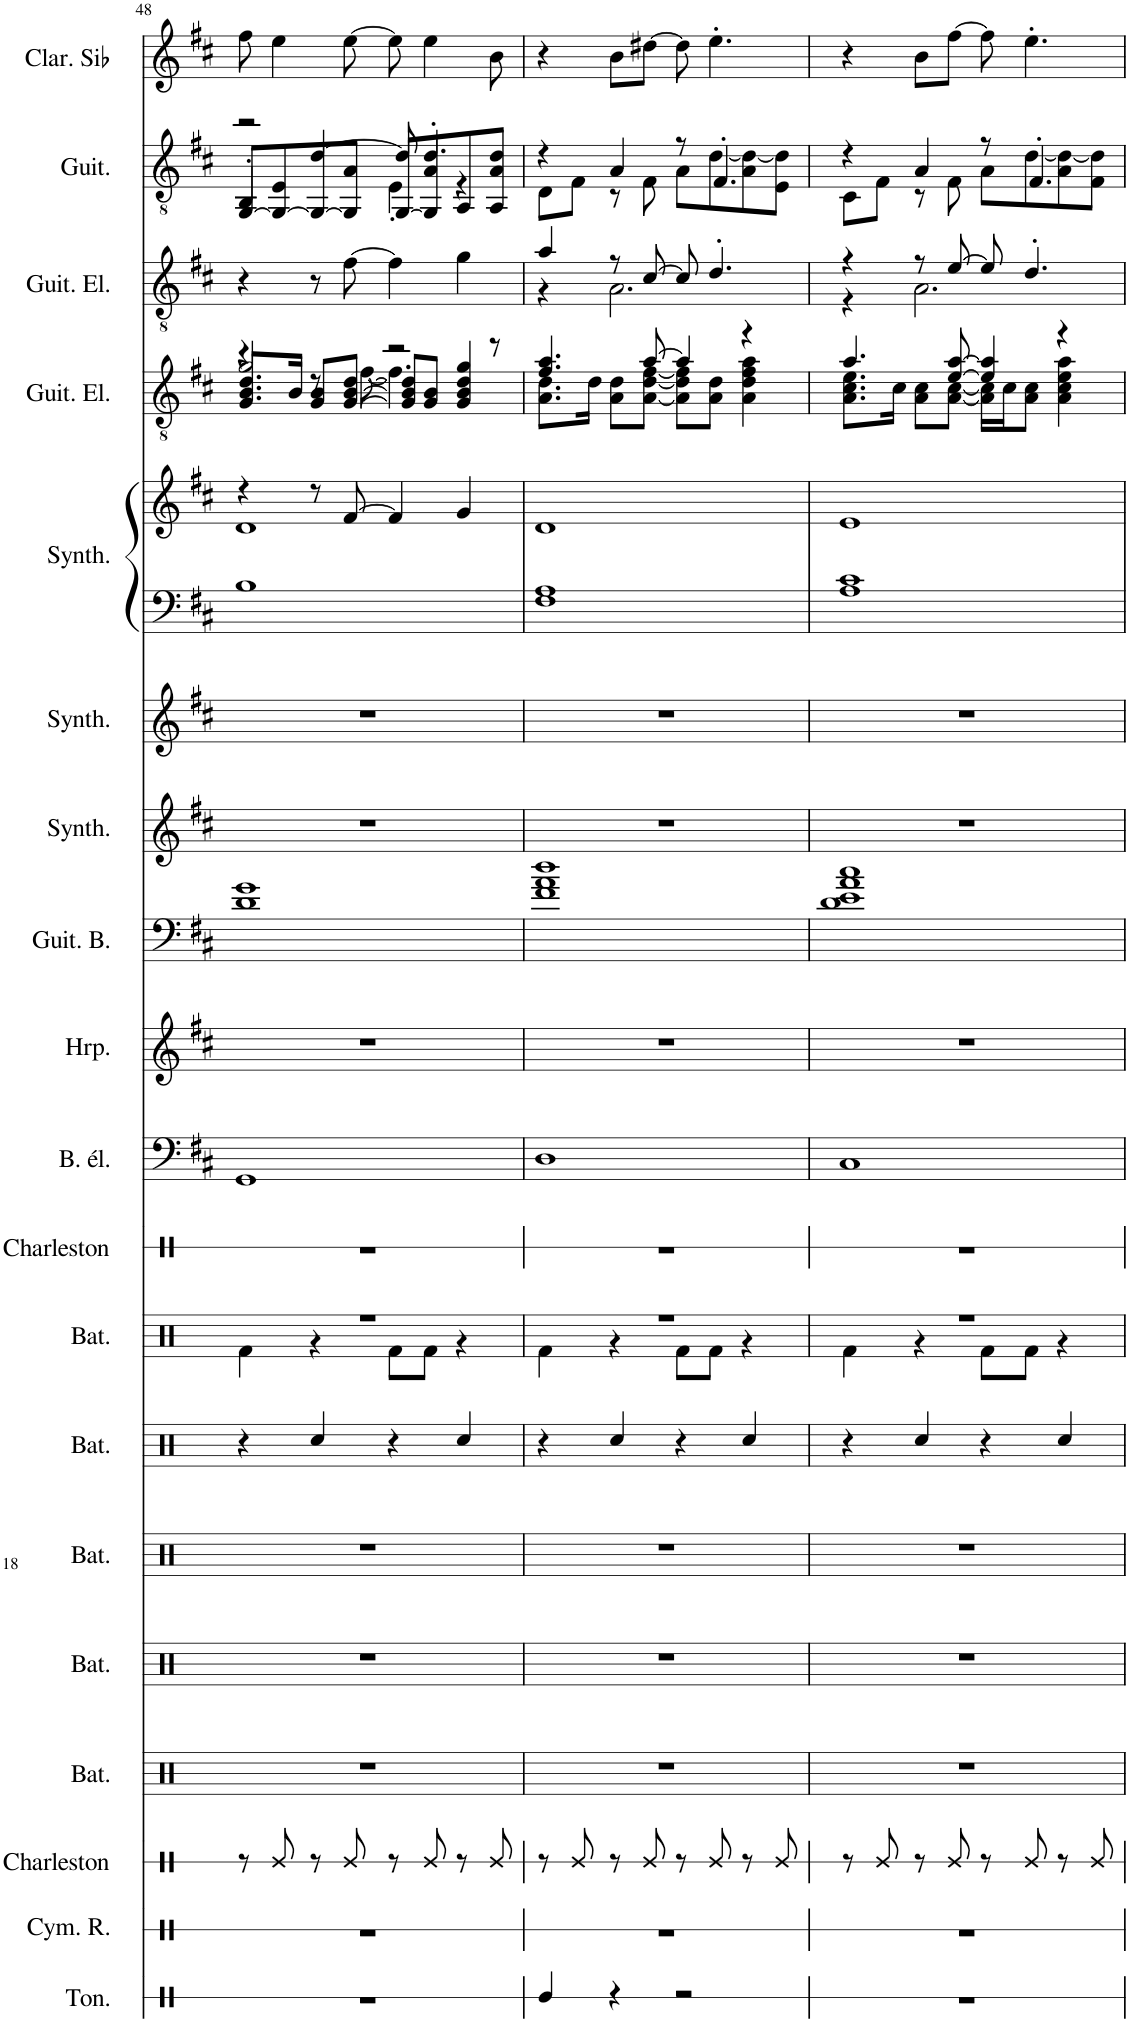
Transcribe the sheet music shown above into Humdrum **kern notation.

**kern	**kern	**kern	**kern	**kern	**kern	**kern	**kern	**kern	**kern	**kern	**kern	**kern	**kern	**kern	**kern	**kern	**kern	**kern	**kern
*part19	*part18	*part17	*part16	*part15	*part14	*part13	*part12	*part11	*part10	*part9	*part8	*part7	*part6	*part5	*part5	*part4	*part3	*part2	*part1
*staff20	*staff19	*staff18	*staff17	*staff16	*staff15	*staff14	*staff13	*staff12	*staff11	*staff10	*staff9	*staff8	*staff7	*staff6	*staff5	*staff4	*staff3	*staff2	*staff1
*I"Tonnerre	*I"Cymbale ride	*I"Charleston	*I"Batterie	*I"Batterie	*I"Batterie	*I"Batterie	*I"Batterie	*I"Charleston	*I"Basse électrique, Electric Bass (finger)	*I"Harpe	*I"Guitare Basse	*I"Synthétiseur d'effets, FX 3 (crystal)	*I"Synthétiseur d'instruments à cordes, Synth Strings 1	*I"Synthétiseur d'effets, FX 7 (echoes)	*	*I"Guitare électrique, Electric Guitar (clean)	*I"Guitare électrique, Electric Guitar (clean)	*I"Guitare classique, Acoustic Guitar (nylon)	*I"Clarinette en Sib
*I'Ton.	*I'Cym. R.	*I'Charleston	*I'Bat.	*I'Bat.	*I'Bat.	*I'Bat.	*I'Bat.	*I'Charleston	*I'B. él.	*I'Hrp.	*I'Guit. B.	*I'Synth.	*I'Synth.	*I'Synth.	*	*I'Guit. El.	*I'Guit. El.	*I'Guit.	*I'Clar. Sib
!!LO:PB:g=z
*clefX	*clefX	*clefX	*clefX	*clefX	*clefX	*clefX	*clefX	*clefX	*clefF4	*clefG2	*clefF4	*clefG2	*clefG2	*clefF4	*clefG2	*clefGv2	*clefGv2	*clefGv2	*clefG2
*	*	*	*	*	*	*	*	*	*Trd7c12	*	*Trd7c12	*	*	*	*	*	*	*	*Trd1c2
*k[]	*k[]	*k[]	*k[]	*k[]	*k[]	*k[]	*k[]	*k[]	*k[f#c#]	*k[f#c#]	*k[f#c#]	*k[f#c#]	*k[f#c#]	*k[f#c#]	*k[f#c#]	*k[f#c#]	*k[f#c#]	*k[f#c#]	*k[f#c#]
*M4/4	*M4/4	*M4/4	*M4/4	*M4/4	*M4/4	*M4/4	*M4/4	*M4/4	*M4/4	*M4/4	*M4/4	*M4/4	*M4/4	*M4/4	*M4/4	*M4/4	*M4/4	*M4/4	*M4/4
=48	=48	=48	=48	=48	=48	=48	=48	=48	=48	=48	=48	=48	=48	=48	=48	=48	=48	=48	=48
*	*	*	*	*	*	*	*^	*	*	*	*	*	*	*	*^	*^	*	*^	*
*	*	*	*	*	*	*	*	*	*	*	*	*	*	*	*	*	*	*	*^	*	*	*^	*
1r	1r	8r	1r	1r	1r	4r	1r	4Rf\	1r	1GG	1r	1d 1g	1r	1r	1B	4r	1d	2g/	4r	8.G/ 8.B/ 8.d/L	4r	4BB'/	2r	[8GG/L	8ff#\
.	.	8Re/	.	.	.	.	.	.	.	.	.	.	.	.	.	.	.	.	.	.	.	.	.	8GG/_ 8E/	4ee\
.	.	.	.	.	.	.	.	.	.	.	.	.	.	.	.	.	.	.	.	16B/Jk	.	.	.	.	.
.	.	8r	.	.	.	4Rcc/	.	4r	.	.	.	.	.	.	.	8r	.	.	8r	8G/ 8B/L	8r	[4d/	.	8GG/_	.
.	.	8Re/	.	.	.	.	.	.	.	.	.	.	.	.	.	[8f#/	.	.	[8f#\	[8G/ [8B/ [8d/J	[8f#\	.	.	8GG/] 8A/J	[8ee\
.	.	8r	.	.	.	4r	.	8Rf\L	.	.	.	.	.	.	.	4f#/]	.	2r	4.f#\]	8G/] 8B/] 8d/]L	4f#\]	8d/]	4E'\	[8GG/L	8ee\]
.	.	8Re/	.	.	.	.	.	8Rf\J	.	.	.	.	.	.	.	.	.	.	.	8G/ 8B/J	.	4.d'/	.	8GG/] 8A/	4ee\
.	.	8r	.	.	.	4Rcc/	.	4r	.	.	.	.	.	.	.	4g/	.	.	.	4G/ 4B/ 4d/ 4g/	4g\	.	4r	8AA/	.
.	.	8Re/	.	.	.	.	.	.	.	.	.	.	.	.	.	.	.	.	8r	.	.	.	.	8AA/ 8A/ 8d/J	8b\
*	*	*	*	*	*	*	*	*	*	*	*	*	*	*	*	*v	*v	*	*	*	*	*	*v	*v	*
*	*	*	*	*	*	*	*	*	*	*	*	*	*	*	*	*	*	*v	*v	*	*	*	*
=49	=49	=49	=49	=49	=49	=49	=49	=49	=49	=49	=49	=49	=49	=49	=49	=49	=49	=49	=49	=49	=49	=49
*	*	*	*	*	*	*	*	*	*	*	*	*	*	*	*	*	*	*	*^	*	*	*
4Re/	1r	8r	1r	1r	1r	4r	1r	4Rf\	1r	1D	1r	1f# 1a 1dd	1r	1r	1F# 1A	1d	4.f#/ 4.a/	8.A\ 8.d\L	4a/	4r	4r	8D\L	4r
.	.	8Re/	.	.	.	.	.	.	.	.	.	.	.	.	.	.	.	.	.	.	.	8F#\J	.
.	.	.	.	.	.	.	.	.	.	.	.	.	.	.	.	.	.	16d\Jk	.	.	.	.	.
4r	.	8r	.	.	.	4Rcc/	.	4r	.	.	.	.	.	.	.	.	.	8A\ 8d\L	8r	2.A\	4A/	8r	8b\L
.	.	8Re/	.	.	.	.	.	.	.	.	.	.	.	.	.	.	[8a/	[8A\ [8d\ [8f#\J	[8c#/	.	.	8F#\	[8dd#X\J
2r	.	8r	.	.	.	4r	.	8Rf\L	.	.	.	.	.	.	.	.	4a/]	8A\] 8d\] 8f#\]L	8c#/]	.	8r	8A\L	8dd#\]
.	.	8Re/	.	.	.	.	.	8Rf\J	.	.	.	.	.	.	.	.	.	8A\ 8d\J	4.d'/	.	4.F#'/	[8d\	4.ee'\
.	.	8r	.	.	.	4Rcc/	.	4r	.	.	.	.	.	.	.	.	4r	4A\ 4d\ 4f#\ 4a\	.	.	.	8A\ 8d\_	.
.	.	8Re/	.	.	.	.	.	.	.	.	.	.	.	.	.	.	.	.	.	.	.	8E\ 8d\]J	.
=50	=50	=50	=50	=50	=50	=50	=50	=50	=50	=50	=50	=50	=50	=50	=50	=50	=50	=50	=50	=50	=50	=50	=50
1r	1r	8r	1r	1r	1r	4r	1r	4Rf\	1r	1C#	1r	1d 1e 1a 1cc#	1r	1r	1A 1c#	1e	4.a/	8.A\ 8.c#\ 8.e\L	4r	4r	4r	8C#\L	4r
.	.	8Re/	.	.	.	.	.	.	.	.	.	.	.	.	.	.	.	.	.	.	.	8F#\J	.
.	.	.	.	.	.	.	.	.	.	.	.	.	.	.	.	.	.	16c#\Jk	.	.	.	.	.
.	.	8r	.	.	.	4Rcc/	.	4r	.	.	.	.	.	.	.	.	.	8A\ 8c#\L	8r	2.A\	4A/	8r	8b\L
.	.	8Re/	.	.	.	.	.	.	.	.	.	.	.	.	.	.	[8e/ [8a/	[8A\ [8c#\J	[8e/	.	.	8F#\	[8ff#\J
.	.	8r	.	.	.	4r	.	8Rf\L	.	.	.	.	.	.	.	.	4e/] 4a/]	16A\] 16c#\]LL	8e/]	.	8r	8A\L	8ff#\]
.	.	.	.	.	.	.	.	.	.	.	.	.	.	.	.	.	.	16c#\J	.	.	.	.	.
.	.	8Re/	.	.	.	.	.	8Rf\J	.	.	.	.	.	.	.	.	.	8A\ 8c#\J	4.d'/	.	4.F#'/	[8d\	4.ee'\
.	.	8r	.	.	.	4Rcc/	.	4r	.	.	.	.	.	.	.	.	4r	4A\ 4c#\ 4e\ 4a\	.	.	.	8A\ 8d\_	.
.	.	8Re/	.	.	.	.	.	.	.	.	.	.	.	.	.	.	.	.	.	.	.	8F#\ 8d\]J	.
*	*	*	*	*	*	*	*	*	*	*	*	*	*	*	*	*	*v	*v	*	*	*v	*v	*
*	*	*	*	*	*	*	*v	*v	*	*	*	*	*	*	*	*	*	*v	*v	*	*
=	=	=	=	=	=	=	=	=	=	=	=	=	=	=	=	=	=	=	=
*-	*-	*-	*-	*-	*-	*-	*-	*-	*-	*-	*-	*-	*-	*-	*-	*-	*-	*-	*-
